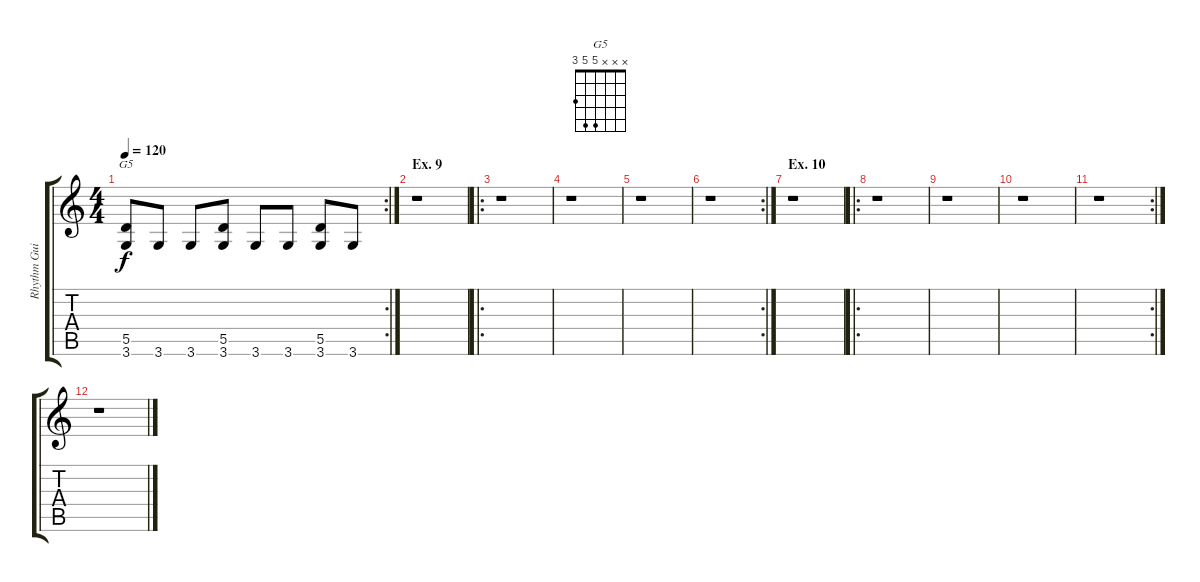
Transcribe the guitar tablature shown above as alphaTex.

\track ("Rhythm Guitar" "Rhythm Gui") {instrument distortionguitar}
\staff {score tabs}
\tuning (E4 B3 G3 D3 A2 E2) {hide}
\chord ("G5" x x x 5 5 3)
\rc 2
\ts (4 4)
\tempo 120
\clef g2
\ks c
(5.5 3.6).8{ch "G5" dy f} 3.6.8 3.6.8 (5.5 3.6).8 3.6.8 3.6.8 (5.5 3.6).8 3.6.8 |
\section ("" "Ex. 9")
r.1 |
\ro
r.1 |
r.1 |
r.1 |
\rc 2
r.1 |
\section ("" "Ex. 10")
r.1 |
\ro
r.1 |
r.1 |
r.1 |
\rc 2
r.1 |
r.1
